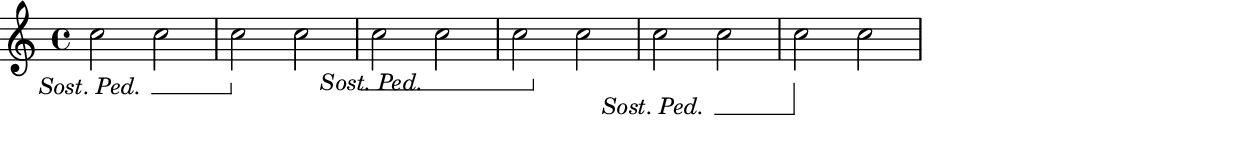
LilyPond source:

%% Generated by lilypond-book
%% Options: [exampleindent=10.16\mm,indent=0\mm,line-width=160\mm,paper-height=845.047\pt,paper-width=597.508\pt,papersize='(cons (* 597.508 pt) (* 845.047 pt))]
\include "lilypond-book-preamble.ly"


% ****************************************************************
% Start cut-&-pastable-section
% ****************************************************************

#(ly:set-option 'eps-box-padding 3.000000)



\paper {
  #(set-paper-size '(cons (* 597.508 pt) (* 845.047 pt)))
  indent = 0\mm
  line-width = 160\mm
  % offset the left padding, also add 1mm as lilypond creates cropped
  % images with a little space on the right
  line-width = #(- line-width (* mm  3.000000) (* mm 1))
}

\layout {
  
}




% ****************************************************************
% ly snippet:
% ****************************************************************
\sourcefilename "snippets/fine-tuning-pedal-brackets.ly"
\sourcefileline 0
%% DO NOT EDIT this file manually; it was automatically
%% generated from the LilyPond Snippet Repository
%% (http://lsr.di.unimi.it).
%%
%% Make any changes in the LSR itself, or in
%% `Documentation/snippets/new/`, then run
%% `scripts/auxiliar/makelsr.pl`.
%%
%% This file is in the public domain.

\version "2.24.0"

\header {
%% Translation of GIT committish: a8a85e19654e46d725563e6deba44083ef137a2c
  texidocja = "
ペダル記号のブラケットの見た目は様々に調整することができます。
"
  doctitleja = "ペダル記号のブラケットを微調整する"

%% Translation of GIT committish: 41a008e75e2fe29536406cdf0d71c32a4606f2b8
  texidocfr = "
Les crochets d'indication de pédale peuvent se modifier de différentes
manières.
"

  doctitlefr = "Affinage des indications de pédale"

%% Translation of GIT committish: 8ffecf6be17c6ec2ff87cf31873121a8cce29b09
  texidoces = "
Se puede alterar el aspecto de las líneas de pedal de varias formas.

"
  doctitlees = "Ajuste fino de las líneas de pedal"

%% Translation of GIT committish: 8ffecf6be17c6ec2ff87cf31873121a8cce29b09
  texidocca = "
Es pot alterar l'aspecte de les línies de pedal de diverses formes.

"
  doctitleca = "Ajustament fi de les línies de pedal"

  lsrtags = "keyboards, tweaks-and-overrides"

  texidoc = "
The appearance of pedal brackets may be altered in different ways.
"

  doctitle = "Fine-tuning pedal brackets"
} % begin verbatim


\paper { ragged-right = ##f }

\relative c'' {
  c2\sostenutoOn c
  c2\sostenutoOff c
  \once \override Staff.PianoPedalBracket.shorten-pair = #'(-7 . -2)
  c2\sostenutoOn c
  c2\sostenutoOff c
  \once \override Staff.PianoPedalBracket.edge-height = #'(0 . 3)
  c2\sostenutoOn c
  c2\sostenutoOff c
}



% ****************************************************************
% end ly snippet
% ****************************************************************
